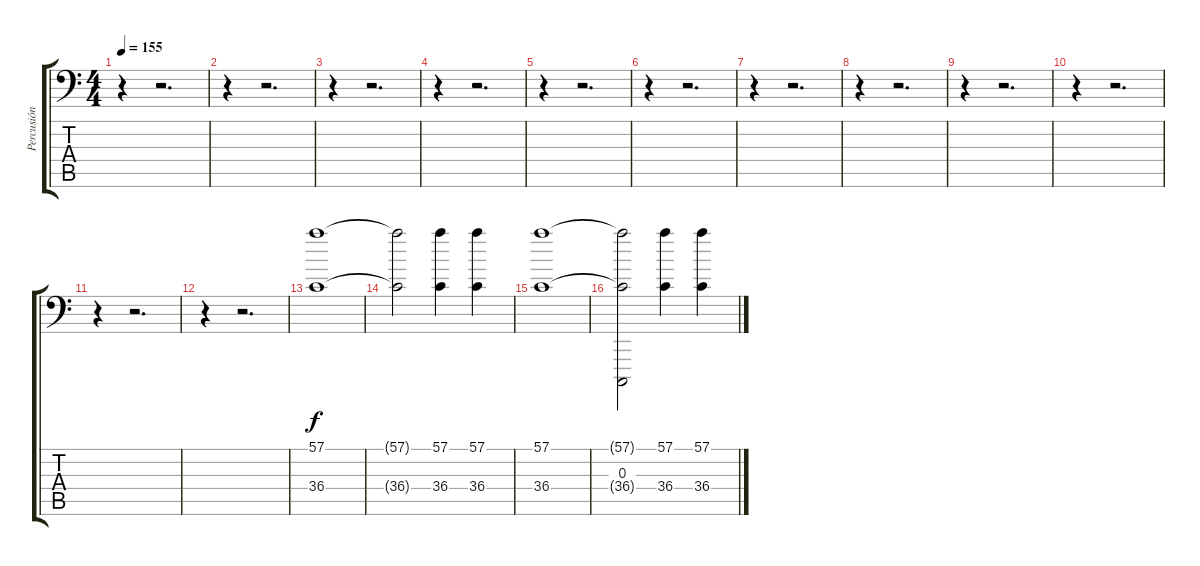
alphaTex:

\track ("Percusión" "Percusión") {instrument acousticgrandpiano}
\staff {score tabs}
\tuning (C-1 C-1 C-1 C-1 C-1 C-1) {hide}
\ts (4 4)
\tempo 155
\clef f4
\ks c
r.4{dy f} r.2{d} |
r.4 r.2{d} |
r.4 r.2{d} |
r.4 r.2{d} |
r.4 r.2{d} |
r.4 r.2{d} |
r.4 r.2{d} |
r.4 r.2{d} |
r.4 r.2{d} |
r.4 r.2{d} |
r.4 r.2{d} |
r.4 r.2{d} |
(57.1 36.4).1 |
(57.1{t} 36.4{t}).2 (57.1 36.4).4 (57.1 36.4).4 |
(57.1 36.4).1 |
(57.1{t} 0.3 36.4{t}).2 (57.1 36.4).4 (57.1 36.4).4
